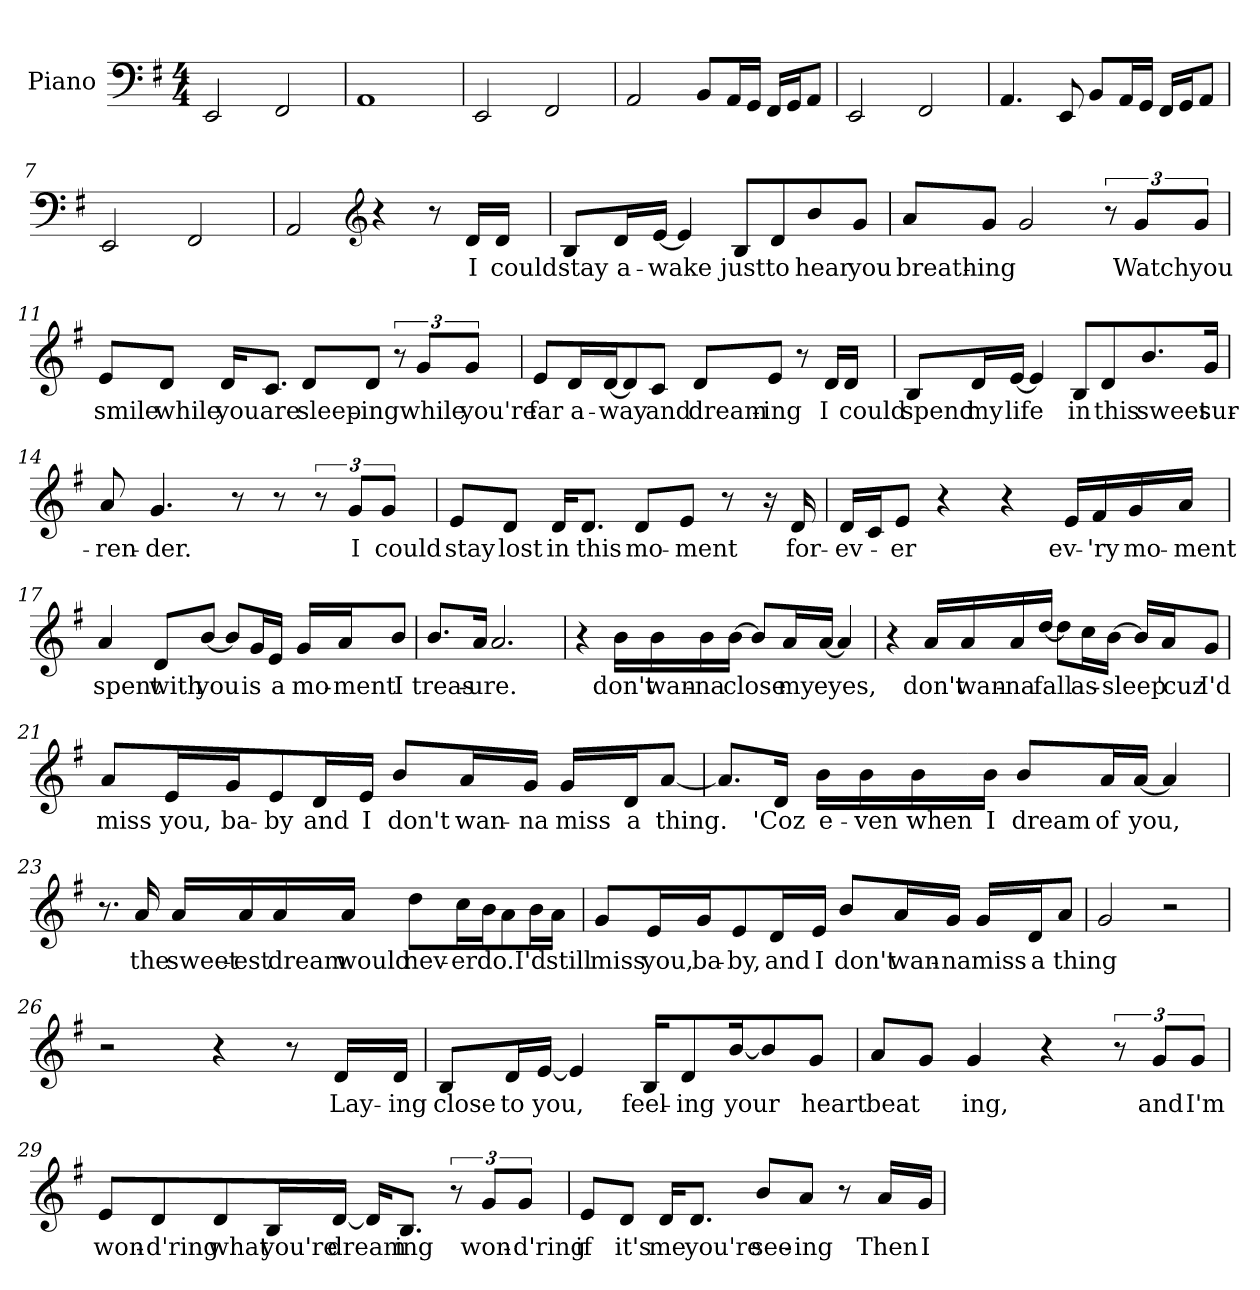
**kern	**text
*part1	*part1
*staff1	*staff1
*I"Piano	*
*I'Pno.	*
*clefF4	*
*k[f#]	*
*G:	*
*M4/4	*
=1	=1
2EE/	.
2FF#/	.
=2	=2
1AA	.
=3	=3
2EE/	.
2FF#/	.
=4	=4
2AA/	.
8BB/L	.
16AA/L	.
16GG/JJ	.
16FF#/LL	.
16GG/J	.
8AA/J	.
=5	=5
2EE/	.
2FF#/	.
=6	=6
4.AA/	.
8EE/	.
8BB/L	.
16AA/L	.
16GG/JJ	.
16FF#/LL	.
16GG/J	.
8AA/J	.
!!LO:LB:g=z
=7	=7
2EE/	.
2FF#/	.
=8	=8
2AA/	.
*clefG2	*
4r	.
8r	.
16d/LL	I
16d/JJ	could
=9	=9
8B/L	stay
16d/L	a-
[16e/JJ	-wake
4e/]	.
8B/L	just
8d/	to
8b/	hear
8g/J	you
!!LO:LB:g=z
=10	=10
8a/L	breath-
8g/J	-ing
2g/	.
12r	.
12g/L	Watch
12g/J	you
=11	=11
8e/L	smile
8d/J	while
16d/KL	you
8.c/J	are
8d/L	sleep-
8d/J	-ing
12r	.
12g/L	while
12g/J	you're
!!LO:LB:g=z
=12	=12
8e/L	far
16d/L	a-
[16d/J	-way
8d/]	.
8c/J	and
8d/L	dream-
8e/J	-ing
8r	.
16d/LL	I
16d/JJ	could
=13	=13
8B/L	spend
16d/L	my
[16e/JJ	life
4e/]	.
8B/L	in
8d/	this
8.b/	sweet
16g/Jk	sur-
!!LO:LB:g=z
=14	=14
8a/	-ren-
4.g/	-der.
8r	.
8r	.
12r	.
12g/L	I
12g/J	could
=15	=15
8e/L	stay
8d/J	lost
16d/KL	in
8.d/J	this
8d/L	mo-
8e/J	-ment
8r	.
16r	.
16d/	for-
!!LO:LB:g=z
=16	=16
16d/LL	-ev-
16c/J	.
8e/J	-er
4r	.
4r	.
16e/LL	ev-
16f#/	-'ry
16g/	mo-
16a/JJ	-ment
=17	=17
4a/	spent
8d/L	with
[8b/J	you
8b/L]	.
16g/L	is
16e/JJ	a
16g/LL	mo-
16a/J	-ment
8b/J	I
=18	=18
8.b/L	treas-
16a/Jk	-ure.
2.a/	.
!!LO:LB:g=z
=19	=19
4r	.
16b\LL	don't
16b\	wan-
16b\	-na
[16b\JJ	close
8b/L]	.
16a/L	my
[16a/JJ	eyes,
4a/]	.
=20	=20
4r	.
16a/LL	don't
16a/	wan-
16a/	-na
[16dd/JJ	fall
8dd\L]	.
16cc\L	as-
[16b\JJ	-sleep
16b/LL]	.
16a/J	'cuz
8g/J	I'd
!!LO:LB:g=z
=21	=21
8a/L	miss
16e/L	you,
16g/J	ba-
8e/	-by
16d/L	and
16e/JJ	I
8b/L	don't
16a/L	wan-
16g/JJ	-na
16g/LL	miss
16d/J	a
[8a/J	thing.
!!LO:PB:g=z
=22	=22
8.a/L]	.
16d/Jk	'Coz
16b\LL	e-
16b\	-ven
16b\	when
16b\JJ	I
8b/L	dream
16a/L	of
[16a/JJ	you,
4a/]	.
!!LO:LB:g=z
=23	=23
8.r	.
16a/	the
16a/LL	sweet-
16a/	-est
16a/	dream
16a/JJ	would
8dd\L	nev-
16cc\L	-er
16b\J	do.
8a\	.
16b\L	I'd
16a\JJ	still
!!LO:LB:g=z
=24	=24
8g/L	miss
16e/L	you,
16g/J	ba-
8e/	-by,
16d/L	and
16e/JJ	I
8b/L	don't
16a/L	wan-
16g/JJ	-na
16g/LL	miss
16d/J	a
8a/J	thing
=25	=25
2g/	.
2r	.
=26	=26
2r	.
4r	.
8r	.
16d/LL	Lay-
16d/JJ	-ing
!!LO:LB:g=z
=27	=27
8B/L	close
16d/L	to
[16e/JJ	you,
4e/]	.
16B/KL	feel-
8d/	-ing
[16b/K	your
8b/]	.
8g/J	heart
=28	=28
8a/L	beat
8g/J	.
4g/	ing,
4r	.
12r	.
12g/L	and
12g/J	I'm
!!LO:LB:g=z
=29	=29
8e/L	won-
8d/	-d'ring
8d/	what
16B/L	you're
[16d/JJ	dream
16d/KL]	.
8.B/J	ing
12r	.
12g/L	won-
12g/J	-d'ring
!!LO:LB:g=z
=30	=30
8e/L	if
8d/J	it's
16d/KL	me
8.d/J	you're
8b/L	see-
8a/J	-ing
8r	.
16a/LL	Then
16g/JJ	I
=	=
*-	*-
